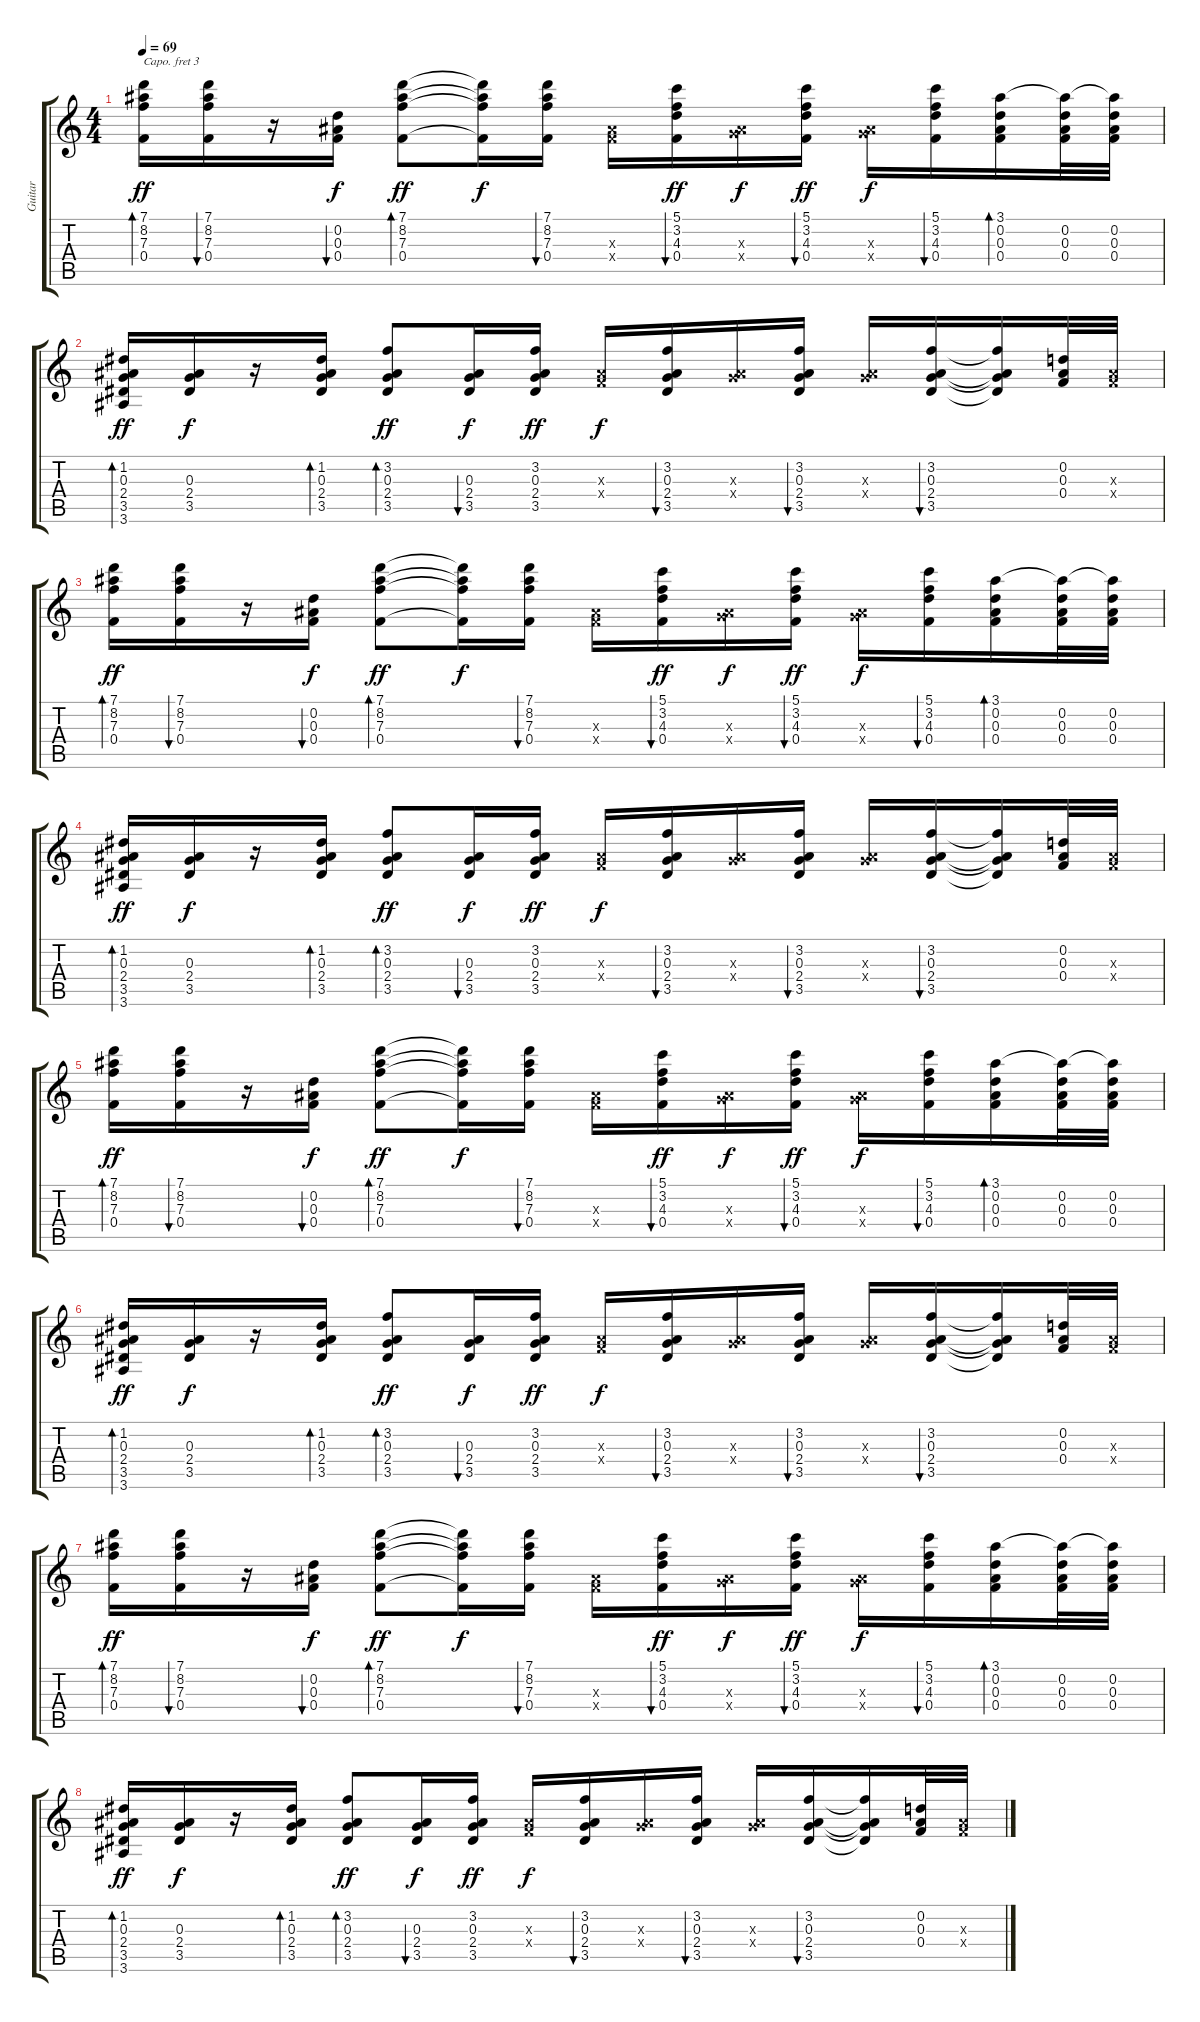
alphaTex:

\track ("Guitar" "Guitar") {instrument acousticguitarsteel}
\staff {score tabs}
\capo 3
\tuning (E4 B3 G3 D3 A2 E2) {hide}
\ts (4 4)
\tempo 69
\clef g2
\ks c
(7.1 8.2 7.3 0.4).16{bd 30 dy ff} (7.1 8.2 7.3 0.4).16{bu 60} r.16 (0.2 0.3 0.4).16{bu 30 dy f} (7.1 8.2 7.3 0.4).8{bd 30 dy ff} (7.1{t} 8.2{t} 7.3{t} 0.4{t}).16{dy f} (7.1 8.2 7.3 0.4).16{bu 30} (0.3{x} 0.4{x}).16 (5.1 3.2 4.3 0.4).16{bu 30 dy ff} (0.3{x} 2.4{x}).16{dy f} (5.1 3.2 4.3 0.4).16{bu 30 dy ff} (0.3{x} 2.4{x}).16{dy f} (5.1 3.2 4.3 0.4).16{bu 30} (3.1 0.2 0.3 0.4).16{bd 60} (3.1{t} 0.2 0.3 0.4).32 (3.1{t} 0.2 0.3 0.4).32 |
(1.2 0.3 2.4 3.5 3.6).16{bd 30 dy ff} (0.3 2.4 3.5).16{dy f} r.16 (1.2 0.3 2.4 3.5).16{bd 30} (3.2 0.3 2.4 3.5).8{bd 30 dy ff} (0.3 2.4 3.5).16{bu 30 dy f} (3.2 0.3 2.4 3.5).16{dy ff} (0.3{x} 0.4{x}).16{dy f} (3.2 0.3 2.4 3.5).16{bu 30} (0.3{x} 2.4{x}).16 (3.2 0.3 2.4 3.5).16{bu 30} (0.3{x} 2.4{x}).16 (3.2 0.3 2.4 3.5).16{bu 30} (3.2{t} 0.3{t} 2.4{t} 3.5{t}).16 (0.2 0.3 0.4).32 (0.3{x} 0.4{x}).32 |
(7.1 8.2 7.3 0.4).16{bd 30 dy ff} (7.1 8.2 7.3 0.4).16{bu 60} r.16 (0.2 0.3 0.4).16{bu 30 dy f} (7.1 8.2 7.3 0.4).8{bd 30 dy ff} (7.1{t} 8.2{t} 7.3{t} 0.4{t}).16{dy f} (7.1 8.2 7.3 0.4).16{bu 30} (0.3{x} 0.4{x}).16 (5.1 3.2 4.3 0.4).16{bu 30 dy ff} (0.3{x} 2.4{x}).16{dy f} (5.1 3.2 4.3 0.4).16{bu 30 dy ff} (0.3{x} 2.4{x}).16{dy f} (5.1 3.2 4.3 0.4).16{bu 30} (3.1 0.2 0.3 0.4).16{bd 60} (3.1{t} 0.2 0.3 0.4).32 (3.1{t} 0.2 0.3 0.4).32 |
(1.2 0.3 2.4 3.5 3.6).16{bd 30 dy ff} (0.3 2.4 3.5).16{dy f} r.16 (1.2 0.3 2.4 3.5).16{bd 30} (3.2 0.3 2.4 3.5).8{bd 30 dy ff} (0.3 2.4 3.5).16{bu 30 dy f} (3.2 0.3 2.4 3.5).16{dy ff} (0.3{x} 0.4{x}).16{dy f} (3.2 0.3 2.4 3.5).16{bu 30} (0.3{x} 2.4{x}).16 (3.2 0.3 2.4 3.5).16{bu 30} (0.3{x} 2.4{x}).16 (3.2 0.3 2.4 3.5).16{bu 30} (3.2{t} 0.3{t} 2.4{t} 3.5{t}).16 (0.2 0.3 0.4).32 (0.3{x} 0.4{x}).32 |
(7.1 8.2 7.3 0.4).16{bd 30 dy ff} (7.1 8.2 7.3 0.4).16{bu 60} r.16 (0.2 0.3 0.4).16{bu 30 dy f} (7.1 8.2 7.3 0.4).8{bd 30 dy ff} (7.1{t} 8.2{t} 7.3{t} 0.4{t}).16{dy f} (7.1 8.2 7.3 0.4).16{bu 30} (0.3{x} 0.4{x}).16 (5.1 3.2 4.3 0.4).16{bu 30 dy ff} (0.3{x} 2.4{x}).16{dy f} (5.1 3.2 4.3 0.4).16{bu 30 dy ff} (0.3{x} 2.4{x}).16{dy f} (5.1 3.2 4.3 0.4).16{bu 30} (3.1 0.2 0.3 0.4).16{bd 60} (3.1{t} 0.2 0.3 0.4).32 (3.1{t} 0.2 0.3 0.4).32 |
(1.2 0.3 2.4 3.5 3.6).16{bd 30 dy ff} (0.3 2.4 3.5).16{dy f} r.16 (1.2 0.3 2.4 3.5).16{bd 30} (3.2 0.3 2.4 3.5).8{bd 30 dy ff} (0.3 2.4 3.5).16{bu 30 dy f} (3.2 0.3 2.4 3.5).16{dy ff} (0.3{x} 0.4{x}).16{dy f} (3.2 0.3 2.4 3.5).16{bu 30} (0.3{x} 2.4{x}).16 (3.2 0.3 2.4 3.5).16{bu 30} (0.3{x} 2.4{x}).16 (3.2 0.3 2.4 3.5).16{bu 30} (3.2{t} 0.3{t} 2.4{t} 3.5{t}).16 (0.2 0.3 0.4).32 (0.3{x} 0.4{x}).32 |
(7.1 8.2 7.3 0.4).16{bd 30 dy ff} (7.1 8.2 7.3 0.4).16{bu 60} r.16 (0.2 0.3 0.4).16{bu 30 dy f} (7.1 8.2 7.3 0.4).8{bd 30 dy ff} (7.1{t} 8.2{t} 7.3{t} 0.4{t}).16{dy f} (7.1 8.2 7.3 0.4).16{bu 30} (0.3{x} 0.4{x}).16 (5.1 3.2 4.3 0.4).16{bu 30 dy ff} (0.3{x} 2.4{x}).16{dy f} (5.1 3.2 4.3 0.4).16{bu 30 dy ff} (0.3{x} 2.4{x}).16{dy f} (5.1 3.2 4.3 0.4).16{bu 30} (3.1 0.2 0.3 0.4).16{bd 60} (3.1{t} 0.2 0.3 0.4).32 (3.1{t} 0.2 0.3 0.4).32 |
(1.2 0.3 2.4 3.5 3.6).16{bd 30 dy ff} (0.3 2.4 3.5).16{dy f} r.16 (1.2 0.3 2.4 3.5).16{bd 30} (3.2 0.3 2.4 3.5).8{bd 30 dy ff} (0.3 2.4 3.5).16{bu 30 dy f} (3.2 0.3 2.4 3.5).16{dy ff} (0.3{x} 0.4{x}).16{dy f} (3.2 0.3 2.4 3.5).16{bu 30} (0.3{x} 2.4{x}).16 (3.2 0.3 2.4 3.5).16{bu 30} (0.3{x} 2.4{x}).16 (3.2 0.3 2.4 3.5).16{bu 30} (3.2{t} 0.3{t} 2.4{t} 3.5{t}).16 (0.2 0.3 0.4).32 (0.3{x} 0.4{x}).32
